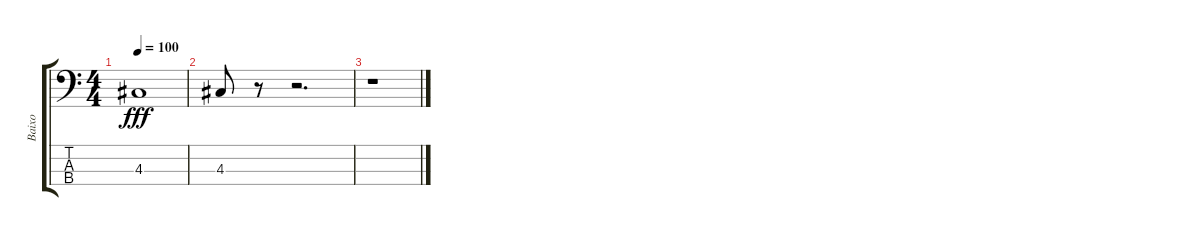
\track ("Baixo" "Baixo") {instrument electricbasspick}
\staff {score tabs}
\tuning (G2 D2 A1 E1) {hide}
\ts (4 4)
\tempo 100
\clef f4
\ks c
4.3.1{dy fff} |
4.3.8 r.8 r.2{d} |
r.1
